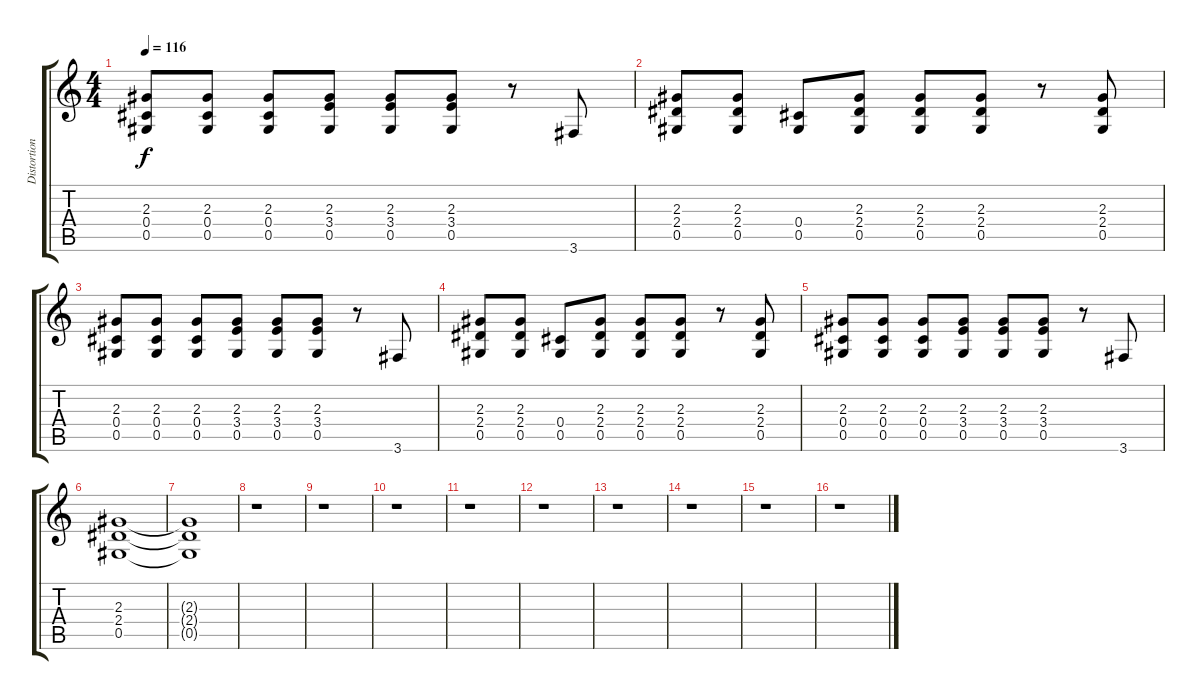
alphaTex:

\track ("Distortion Guitar 2" "Distortion") {instrument distortionguitar}
\staff {score tabs}
\tuning (Eb4 Bb3 Gb3 Db3 Ab2 Eb2) {hide}
\ts (4 4)
\tempo 116
\clef g2
\ks c
(2.3 0.4 0.5).8{dy f} (2.3 0.4 0.5).8 (2.3 0.4 0.5).8 (2.3 3.4 0.5).8 (2.3 3.4 0.5).8 (2.3 3.4 0.5).8 r.8 3.6.8 |
(2.3 2.4 0.5).8 (2.3 2.4 0.5).8 (0.4 0.5).8 (2.3 2.4 0.5).8 (2.3 2.4 0.5).8 (2.3 2.4 0.5).8 r.8 (2.3 2.4 0.5).8 |
(2.3 0.4 0.5).8 (2.3 0.4 0.5).8 (2.3 0.4 0.5).8 (2.3 3.4 0.5).8 (2.3 3.4 0.5).8 (2.3 3.4 0.5).8 r.8 3.6.8 |
(2.3 2.4 0.5).8 (2.3 2.4 0.5).8 (0.4 0.5).8 (2.3 2.4 0.5).8 (2.3 2.4 0.5).8 (2.3 2.4 0.5).8 r.8 (2.3 2.4 0.5).8 |
(2.3 0.4 0.5).8 (2.3 0.4 0.5).8 (2.3 0.4 0.5).8 (2.3 3.4 0.5).8 (2.3 3.4 0.5).8 (2.3 3.4 0.5).8 r.8 3.6.8 |
(2.3 2.4 0.5).1 |
(2.3{t} 2.4{t} 0.5{t}).1 |
r.1 |
r.1 |
r.1 |
r.1 |
r.1 |
r.1 |
r.1 |
r.1 |
r.1
